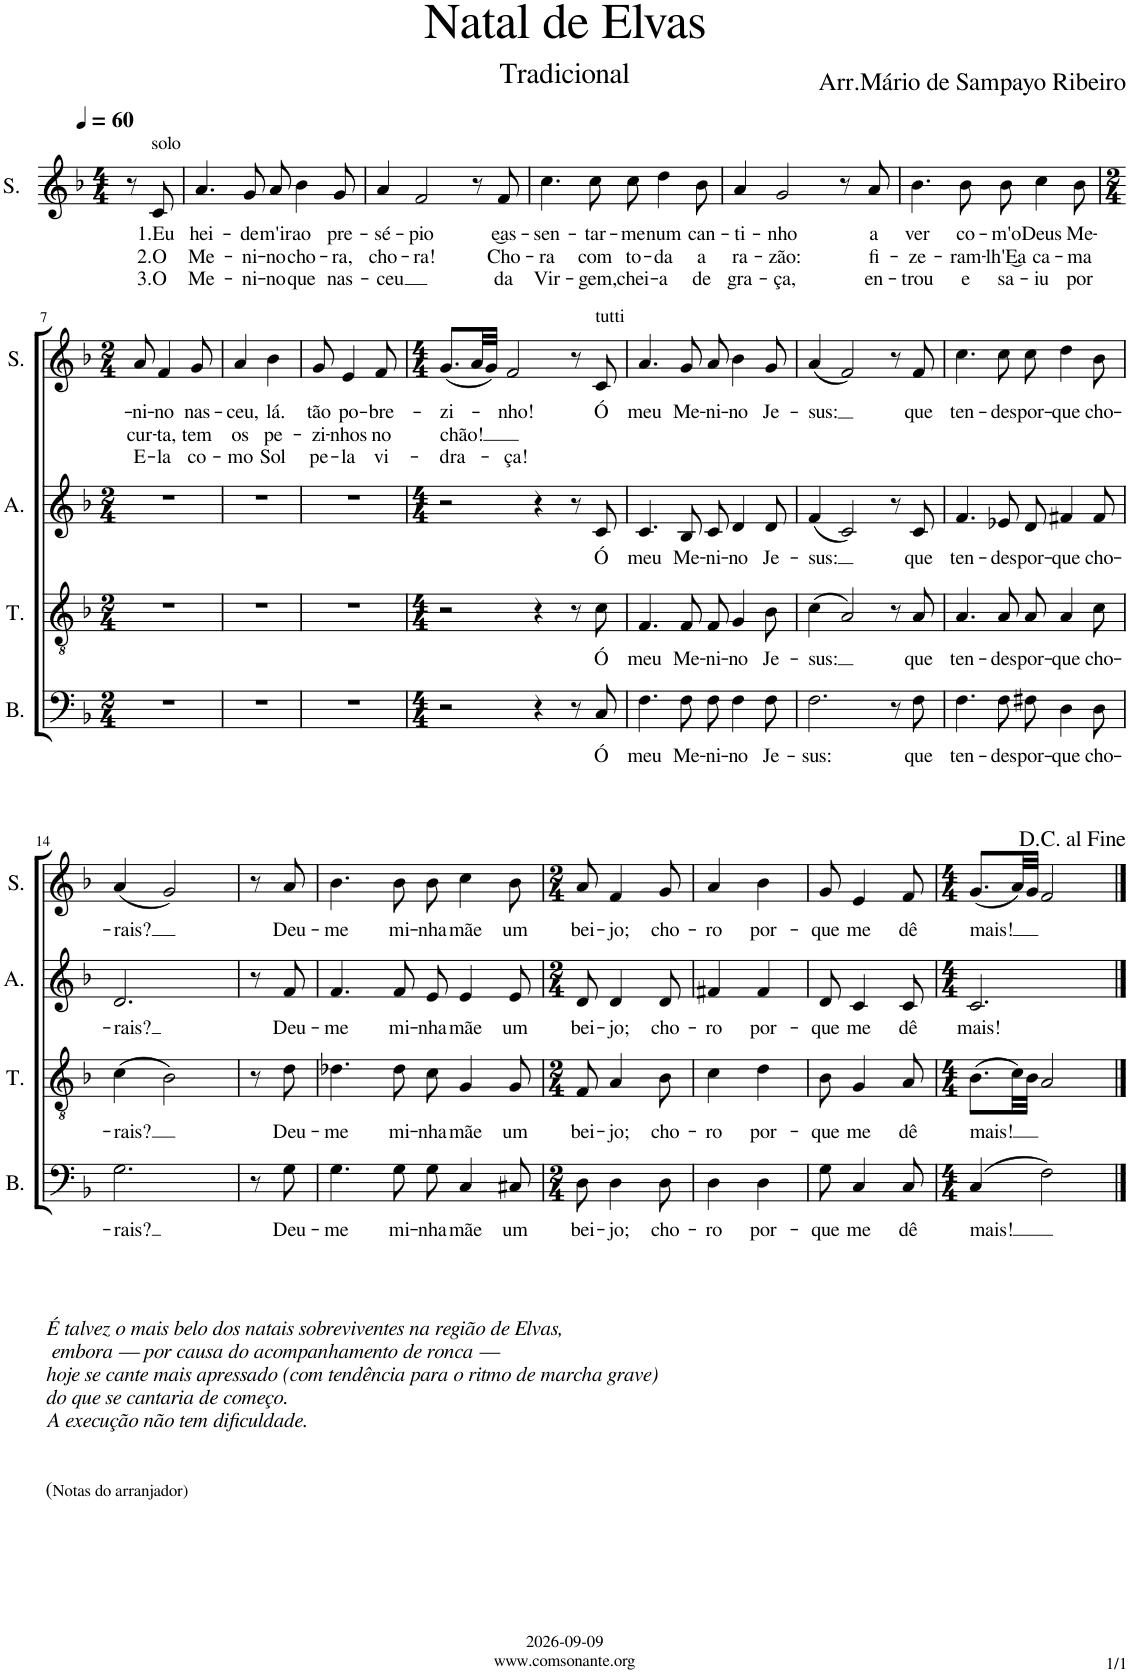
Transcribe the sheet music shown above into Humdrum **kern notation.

**kern	**text	**kern	**text	**kern	**text	**kern	**text	**text	**text
*part4	*part4	*part3	*part3	*part2	*part2	*part1	*part1	*part1	*part1
*staff4	*staff4	*staff3	*staff3	*staff2	*staff2	*staff1	*staff1	*staff1	*staff1
*I"Bass	*	*I"Tenor	*	*I"Alto	*	*I"S.	*	*	*
*I'B.	*	*I'T.	*	*I'A.	*	*I'S.	*	*	*
*stria5	*	*stria5	*	*stria5	*	*	*	*	*
*clefF4	*	*clefGv2	*	*clefG2	*	*clefG2	*	*	*
*k[b-]	*	*k[b-]	*	*k[b-]	*	*k[b-]	*	*	*
*M4/4	*	*M4/4	*	*M4/4	*	*M4/4	*	*	*
*MM60	*	*MM60	*	*MM60	*	*MM60	*	*	*
=1	=1	=1	=1	=1	=1	=1	=1	=1	=1
4r	.	4r	.	4r	.	8r	.	.	.
!	!	!	!	!	!	!LO:TX:a:t=solo	!	!	!
!	!	!	!	!	!	!	!LO:LY:b	!LO:LY:b	!LO:LY:b
.	.	.	.	.	.	8c/	1.Eu	2.O	3.O
=2	=2	=2	=2	=2	=2	=2	=2	=2	=2
!	!	!	!	!	!	!	!LO:LY:b	!LO:LY:b	!LO:LY:b
1r	.	1r	.	1r	.	4.a/	hei-	Me-	Me-
!	!	!	!	!	!	!	!LO:LY:b	!LO:LY:b	!LO:LY:b
.	.	.	.	.	.	8g/	-de	-ni-	-ni-
!	!	!	!	!	!	!	!LO:LY:b	!LO:LY:b	!LO:LY:b
.	.	.	.	.	.	8a/	m'ir	-no	-no
!	!	!	!	!	!	!	!LO:LY:b	!LO:LY:b	!LO:LY:b
.	.	.	.	.	.	4b-\	ao	cho-	que
!	!	!	!	!	!	!	!LO:LY:b	!LO:LY:b	!LO:LY:b
.	.	.	.	.	.	8g/	pre-	-ra,	nas-
=3	=3	=3	=3	=3	=3	=3	=3	=3	=3
!	!	!	!	!	!	!	!LO:LY:b	!LO:LY:b	!LO:LY:b
1r	.	1r	.	1r	.	4a/	-sé-	cho-	-ceu
!	!	!	!	!	!	!	!LO:LY:b	!LO:LY:b	!
.	.	.	.	.	.	2f/	-pio	-ra!	.
.	.	.	.	.	.	8r	.	.	.
!	!	!	!	!	!	!	!LO:LY:b	!LO:LY:b	!LO:LY:b
.	.	.	.	.	.	8f/	e͜as-	Cho-	da
=4	=4	=4	=4	=4	=4	=4	=4	=4	=4
!	!	!	!	!	!	!	!LO:LY:b	!LO:LY:b	!LO:LY:b
1r	.	1r	.	1r	.	4.cc\	-sen-	-ra	Vir-
!	!	!	!	!	!	!	!LO:LY:b	!LO:LY:b	!LO:LY:b
.	.	.	.	.	.	8cc\	-tar-	com	-gem,
!	!	!	!	!	!	!	!LO:LY:b	!LO:LY:b	!LO:LY:b
.	.	.	.	.	.	8cc\	-me	to-	chei-
!	!	!	!	!	!	!	!LO:LY:b	!LO:LY:b	!LO:LY:b
.	.	.	.	.	.	4dd\	num	-da	-a
!	!	!	!	!	!	!	!LO:LY:b	!LO:LY:b	!LO:LY:b
.	.	.	.	.	.	8b-\	can-	a	de
=5	=5	=5	=5	=5	=5	=5	=5	=5	=5
!	!	!	!	!	!	!	!LO:LY:b	!LO:LY:b	!LO:LY:b
1r	.	1r	.	1r	.	4a/	-ti-	ra-	gra-
!	!	!	!	!	!	!	!LO:LY:b	!LO:LY:b	!LO:LY:b
.	.	.	.	.	.	2g/	-nho	-zão:	-ça,
.	.	.	.	.	.	8r	.	.	.
!	!	!	!	!	!	!	!LO:LY:b	!LO:LY:b	!LO:LY:b
.	.	.	.	.	.	8a/	a	fi-	en-
=6	=6	=6	=6	=6	=6	=6	=6	=6	=6
!	!	!	!	!	!	!	!LO:LY:b	!LO:LY:b	!LO:LY:b
1r	.	1r	.	1r	.	4.b-\	ver	-ze-	-trou
!	!	!	!	!	!	!	!LO:LY:b	!LO:LY:b	!LO:LY:b
.	.	.	.	.	.	8b-\	co-	-ram-	e
!	!	!	!	!	!	!	!LO:LY:b	!LO:LY:b	!LO:LY:b
.	.	.	.	.	.	8b-\	-m'o	-lh'E͜a	sa-
!	!	!	!	!	!	!	!LO:LY:b	!LO:LY:b	!LO:LY:b
.	.	.	.	.	.	4cc\	Deus	ca-	-iu
!	!	!	!	!	!	!	!LO:LY:b	!LO:LY:b	!LO:LY:b
.	.	.	.	.	.	8b-\	Me-	-ma	por
!!LO:LB:g=z
=7	=7	=7	=7	=7	=7	=7	=7	=7	=7
*M2/4	*	*M2/4	*	*M2/4	*	*M2/4	*	*	*
!	!	!	!	!	!	!	!LO:LY:b	!LO:LY:b	!LO:LY:b
2r	.	2r	.	2r	.	8a/	-ni-	cur-	E-
!	!	!	!	!	!	!	!LO:LY:b	!LO:LY:b	!LO:LY:b
.	.	.	.	.	.	4f/	-no	-ta,	-la
!	!	!	!	!	!	!	!LO:LY:b	!LO:LY:b	!LO:LY:b
.	.	.	.	.	.	8g/	nas-	tem	co-
=8	=8	=8	=8	=8	=8	=8	=8	=8	=8
!	!	!	!	!	!	!	!LO:LY:b	!LO:LY:b	!LO:LY:b
2r	.	2r	.	2r	.	4a/	-ceu,	os	-mo
!	!	!	!	!	!	!	!LO:LY:b	!LO:LY:b	!LO:LY:b
.	.	.	.	.	.	4b-\	lá.	pe-	Sol
=9	=9	=9	=9	=9	=9	=9	=9	=9	=9
!	!	!	!	!	!	!	!LO:LY:b	!LO:LY:b	!LO:LY:b
2r	.	2r	.	2r	.	8g/	tão	-zi-	pe-
!	!	!	!	!	!	!	!LO:LY:b	!LO:LY:b	!LO:LY:b
.	.	.	.	.	.	4e/	po-	-nhos	-la
!	!	!	!	!	!	!	!LO:LY:b	!LO:LY:b	!LO:LY:b
.	.	.	.	.	.	8f/	-bre-	no	vi-
=10	=10	=10	=10	=10	=10	=10	=10	=10	=10
*M4/4	*	*M4/4	*	*M4/4	*	*M4/4	*	*	*
!	!	!	!	!	!	!	!LO:LY:b	!LO:LY:b	!LO:LY:b
2r	.	2r	.	2r	.	(8.g/L	-zi-	chão!	-dra-
.	.	.	.	.	.	32a/LL	.	.	.
.	.	.	.	.	.	32g/JJJ)	.	.	.
!	!	!	!	!	!	!	!LO:LY:b	!	!LO:LY:b
.	.	.	.	.	.	2f/	-nho!	.	-ça!
4r	.	4r	.	4r	.	.	.	.	.
8r	.	8r	.	8r	.	8r	.	.	.
!	!	!	!	!	!	!LO:TX:a:t=tutti	!	!	!
!	!LO:LY:b	!	!LO:LY:b	!	!LO:LY:b	!	!LO:LY:b	!	!
8C/	Ó	8c\	Ó	8c/	Ó	8c/	Ó	.	.
=11	=11	=11	=11	=11	=11	=11	=11	=11	=11
!	!LO:LY:b	!	!LO:LY:b	!	!LO:LY:b	!	!LO:LY:b	!	!
4.F\	meu	4.F/	meu	4.c/	meu	4.a/	meu	.	.
!	!LO:LY:b	!	!LO:LY:b	!	!LO:LY:b	!	!LO:LY:b	!	!
8F\	Me-	8F/	Me-	8B-/	Me-	8g/	Me-	.	.
!	!LO:LY:b	!	!LO:LY:b	!	!LO:LY:b	!	!LO:LY:b	!	!
8F\	-ni-	8F/	-ni-	8c/	-ni-	8a/	-ni-	.	.
!	!LO:LY:b	!	!LO:LY:b	!	!LO:LY:b	!	!LO:LY:b	!	!
4F\	-no	4G/	-no	4d/	-no	4b-\	-no	.	.
!	!LO:LY:b	!	!LO:LY:b	!	!LO:LY:b	!	!LO:LY:b	!	!
8F\	Je-	8B-\	Je-	8d/	Je-	8g/	Je-	.	.
=12	=12	=12	=12	=12	=12	=12	=12	=12	=12
!	!LO:LY:b	!	!LO:LY:b	!	!LO:LY:b	!	!LO:LY:b	!	!
2.F\	-sus:	(4c\	-sus:	(4f/	-sus:	(4a/	-sus:	.	.
.	.	2A/)	.	2c/)	.	2f/)	.	.	.
8r	.	8r	.	8r	.	8r	.	.	.
!	!LO:LY:b	!	!LO:LY:b	!	!LO:LY:b	!	!LO:LY:b	!	!
8F\	que	8A/	que	8c/	que	8f/	que	.	.
=13	=13	=13	=13	=13	=13	=13	=13	=13	=13
!	!LO:LY:b	!	!LO:LY:b	!	!LO:LY:b	!	!LO:LY:b	!	!
4.F\	ten-	4.A/	ten-	4.f/	ten-	4.cc\	ten-	.	.
!	!LO:LY:b	!	!LO:LY:b	!	!LO:LY:b	!	!LO:LY:b	!	!
8F\	-des	8A/	-des	8e-X/	-des	8cc\	-des	.	.
!	!LO:LY:b	!	!LO:LY:b	!	!LO:LY:b	!	!LO:LY:b	!	!
8F#X\	por-	8A/	por-	8d/	por-	8cc\	por-	.	.
!	!LO:LY:b	!	!LO:LY:b	!	!LO:LY:b	!	!LO:LY:b	!	!
4D\	-que	4A/	-que	4f#X/	-que	4dd\	-que	.	.
!	!LO:LY:b	!	!LO:LY:b	!	!LO:LY:b	!	!LO:LY:b	!	!
8D\	cho-	8c\	cho-	8f#/	cho-	8b-\	cho-	.	.
!!LO:LB:g=z
=14	=14	=14	=14	=14	=14	=14	=14	=14	=14
!LO:TX:b:i:t=É talvez o mais belo dos natais sobreviventes na região de Elvas,	!	!	!	!	!	!	!	!	!
!LO:TX:b:t=embora — por causa do acompanhamento de ronca —	!	!	!	!	!	!	!	!	!
!LO:TX:b:t=hoje se cante mais apressado (com tendência para o ritmo de marcha grave)	!	!	!	!	!	!	!	!	!
!LO:TX:b:t=do que se cantaria de começo.	!	!	!	!	!	!	!	!	!
!LO:TX:b:t=A execução não tem dificuldade.	!	!	!	!	!	!	!	!	!
!LO:TX:b:t=(	!	!	!	!	!	!	!	!	!
!LO:TX:b:t=Notas do arranjador)	!	!	!	!	!	!	!	!	!
!	!LO:LY:b	!	!LO:LY:b	!	!LO:LY:b	!	!LO:LY:b	!	!
2.G\	-rais?	(4c\	-rais?	2.d/	-rais?	(4a/	-rais?	.	.
.	.	2B-\)	.	.	.	2g/)	.	.	.
=15	=15	=15	=15	=15	=15	=15	=15	=15	=15
8r	.	8r	.	8r	.	8r	.	.	.
!	!LO:LY:b	!	!LO:LY:b	!	!LO:LY:b	!	!LO:LY:b	!	!
8G\	Deu-	8d\	Deu-	8f/	Deu-	8a/	Deu-	.	.
=16	=16	=16	=16	=16	=16	=16	=16	=16	=16
!	!LO:LY:b	!	!LO:LY:b	!	!LO:LY:b	!	!LO:LY:b	!	!
4.G\	-me	4.d-X\	-me	4.f/	-me	4.b-\	-me	.	.
!	!LO:LY:b	!	!LO:LY:b	!	!LO:LY:b	!	!LO:LY:b	!	!
8G\	mi-	8d-\	mi-	8f/	mi-	8b-\	mi-	.	.
!	!LO:LY:b	!	!LO:LY:b	!	!LO:LY:b	!	!LO:LY:b	!	!
8G\	-nha	8c\	-nha	8e/	-nha	8b-\	-nha	.	.
!	!LO:LY:b	!	!LO:LY:b	!	!LO:LY:b	!	!LO:LY:b	!	!
4C/	mãe	4G/	mãe	4e/	mãe	4cc\	mãe	.	.
!	!LO:LY:b	!	!LO:LY:b	!	!LO:LY:b	!	!LO:LY:b	!	!
8C#X/	um	8G/	um	8e/	um	8b-\	um	.	.
=17	=17	=17	=17	=17	=17	=17	=17	=17	=17
*M2/4	*	*M2/4	*	*M2/4	*	*M2/4	*	*	*
!	!LO:LY:b	!	!LO:LY:b	!	!LO:LY:b	!	!LO:LY:b	!	!
8D\	bei-	8F/	bei-	8d/	bei-	8a/	bei-	.	.
!	!LO:LY:b	!	!LO:LY:b	!	!LO:LY:b	!	!LO:LY:b	!	!
4D\	-jo;	4A/	-jo;	4d/	-jo;	4f/	-jo;	.	.
!	!LO:LY:b	!	!LO:LY:b	!	!LO:LY:b	!	!LO:LY:b	!	!
8D\	cho-	8B-\	cho-	8d/	cho-	8g/	cho-	.	.
=18	=18	=18	=18	=18	=18	=18	=18	=18	=18
!	!LO:LY:b	!	!LO:LY:b	!	!LO:LY:b	!	!LO:LY:b	!	!
4D\	-ro	4c\	-ro	4f#X/	-ro	4a/	-ro	.	.
!	!LO:LY:b	!	!LO:LY:b	!	!LO:LY:b	!	!LO:LY:b	!	!
4D\	por-	4d\	por-	4f#/	por-	4b-\	por-	.	.
=19	=19	=19	=19	=19	=19	=19	=19	=19	=19
!	!LO:LY:b	!	!LO:LY:b	!	!LO:LY:b	!	!LO:LY:b	!	!
8G\	-que	8B-\	-que	8d/	-que	8g/	-que	.	.
!	!LO:LY:b	!	!LO:LY:b	!	!LO:LY:b	!	!LO:LY:b	!	!
4C/	me	4G/	me	4c/	me	4e/	me	.	.
!	!LO:LY:b	!	!LO:LY:b	!	!LO:LY:b	!	!LO:LY:b	!	!
8C/	dê	8A/	dê	8c/	dê	8f/	dê	.	.
=20	=20	=20	=20	=20	=20	=20	=20	=20	=20
*M4/4	*	*M4/4	*	*M4/4	*	*M4/4	*	*	*
!	!LO:LY:b	!	!LO:LY:b	!	!LO:LY:b	!	!LO:LY:b	!	!
(4C/	mais!	(8.B-\L	mais!	2.c/	mais!	(8.g/L	mais!	.	.
.	.	32c\LL)	.	.	.	32a/LL)	.	.	.
.	.	32B-\JJJ	.	.	.	32g/JJJ	.	.	.
2F\)	.	2A/	.	.	.	2f/	.	.	.
==	==	==	==	==	==	==	==	==	==
*-	*-	*-	*-	*-	*-	*-	*-	*-	*-
